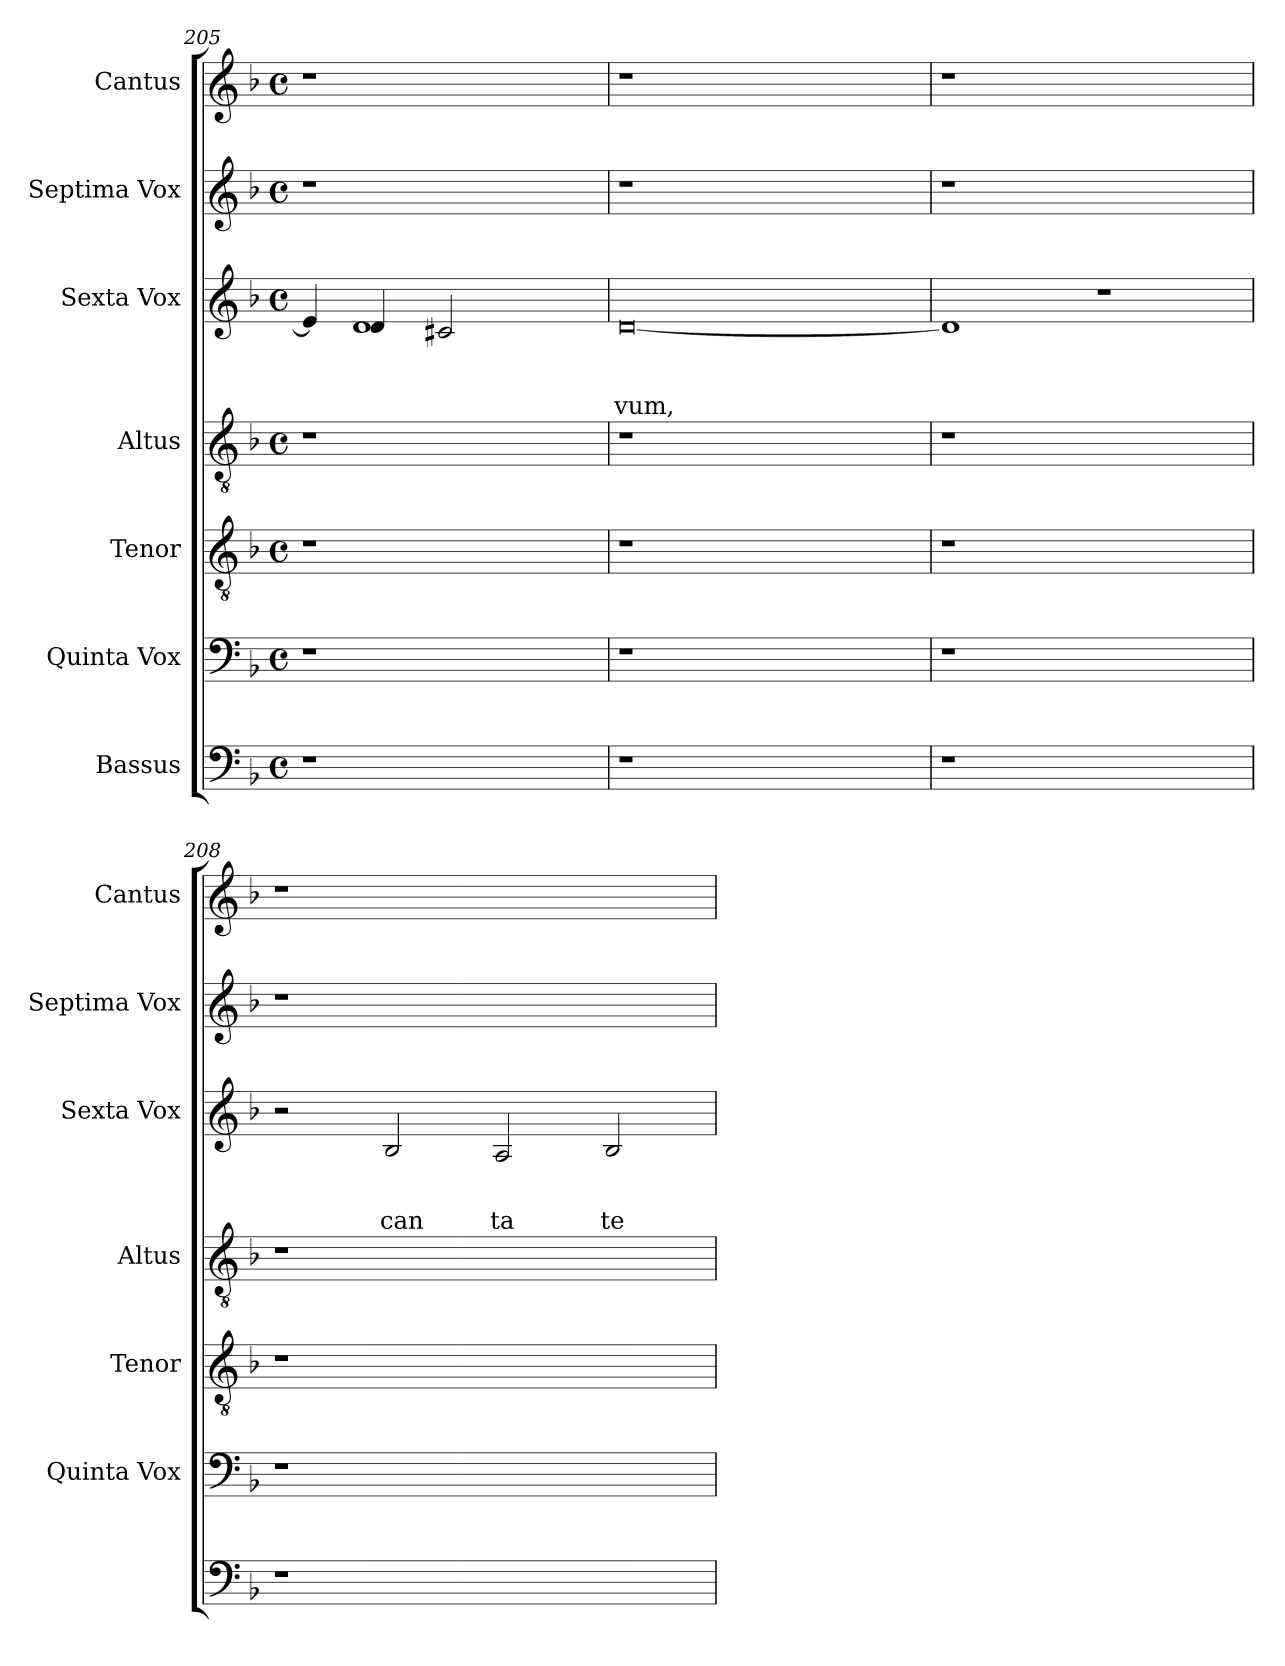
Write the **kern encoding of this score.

**kern	**kern	**kern	**kern	**kern	**text	**text	**text	**kern	**kern
*part7	*part6	*part5	*part4	*part3	*part3	*part3	*part3	*part2	*part1
*staff7	*staff6	*staff5	*staff4	*staff3	*staff3	*staff3	*staff3	*staff2	*staff1
*I"Bassus	*I"Quinta Vox	*I"Tenor	*I"Altus	*I"Sexta Vox	*	*	*	*I"Septima Vox	*I"Cantus
*	*I'Quinta Vox	*I'Tenor	*I'Altus	*I'Sexta Vox	*	*	*	*I'Septima Vox	*I'Cantus
*clefF4	*clefF4	*clefGv2	*clefGv2	*clefG2	*	*	*	*clefG2	*clefG2
*k[b-]	*k[b-]	*k[b-]	*k[b-]	*k[b-]	*	*	*	*k[b-]	*k[b-]
*F:	*F:	*F:	*F:	*F:	*	*	*	*F:	*F:
*M4/4	*M4/4	*M4/4	*M4/4	*M4/4	*	*	*	*M4/4	*M4/4
*met(c)	*met(c)	*met(c)	*met(c)	*met(c)	*	*	*	*met(c)	*met(c)
=205	=205	=205	=205	=205	=205	=205	=205	=205	=205
*	*	*	*	*^	*	*	*	*	*
1r	1r	1r	1r	4e/]	4ryy	.	.	.	1r	1r
.	.	.	.	4d/	1d	.	.	.	.	.
.	.	.	.	2c#/	.	.	.	.	.	.
4ryy	4ryy	4ryy	4ryy	4ryy	.	.	.	.	4ryy	4ryy
*	*	*	*	*v	*v	*	*	*	*	*
=206	=206	=206	=206	=206	=206	=206	=206	=206	=206
!	!	!	!	!	!	!	!LO:LY:b	!	!
1r	1r	1r	1r	[<0d	.	.	vum,	1r	1r
1ryy	1ryy	1ryy	1ryy	.	.	.	.	1ryy	1ryy
=207	=207	=207	=207	=207	=207	=207	=207	=207	=207
1r	1r	1r	1r	1d]	.	.	.	1r	1r
1ryy	1ryy	1ryy	1ryy	1r	.	.	.	1ryy	1ryy
=208	=208	=208	=208	=208	=208	=208	=208	=208	=208
1r	1r	1r	1r	2r	.	.	.	1r	1r
!	!	!	!	!	!	!	!LO:LY:b	!	!
.	.	.	.	2B-/	.	.	can	.	.
!	!	!	!	!	!	!	!LO:LY:b	!	!
1ryy	1ryy	1ryy	1ryy	2A/	.	.	ta	1ryy	1ryy
!	!	!	!	!	!	!	!LO:LY:b	!	!
.	.	.	.	2B-/	.	.	te	.	.
=	=	=	=	=	=	=	=	=	=
*-	*-	*-	*-	*-	*-	*-	*-	*-	*-
